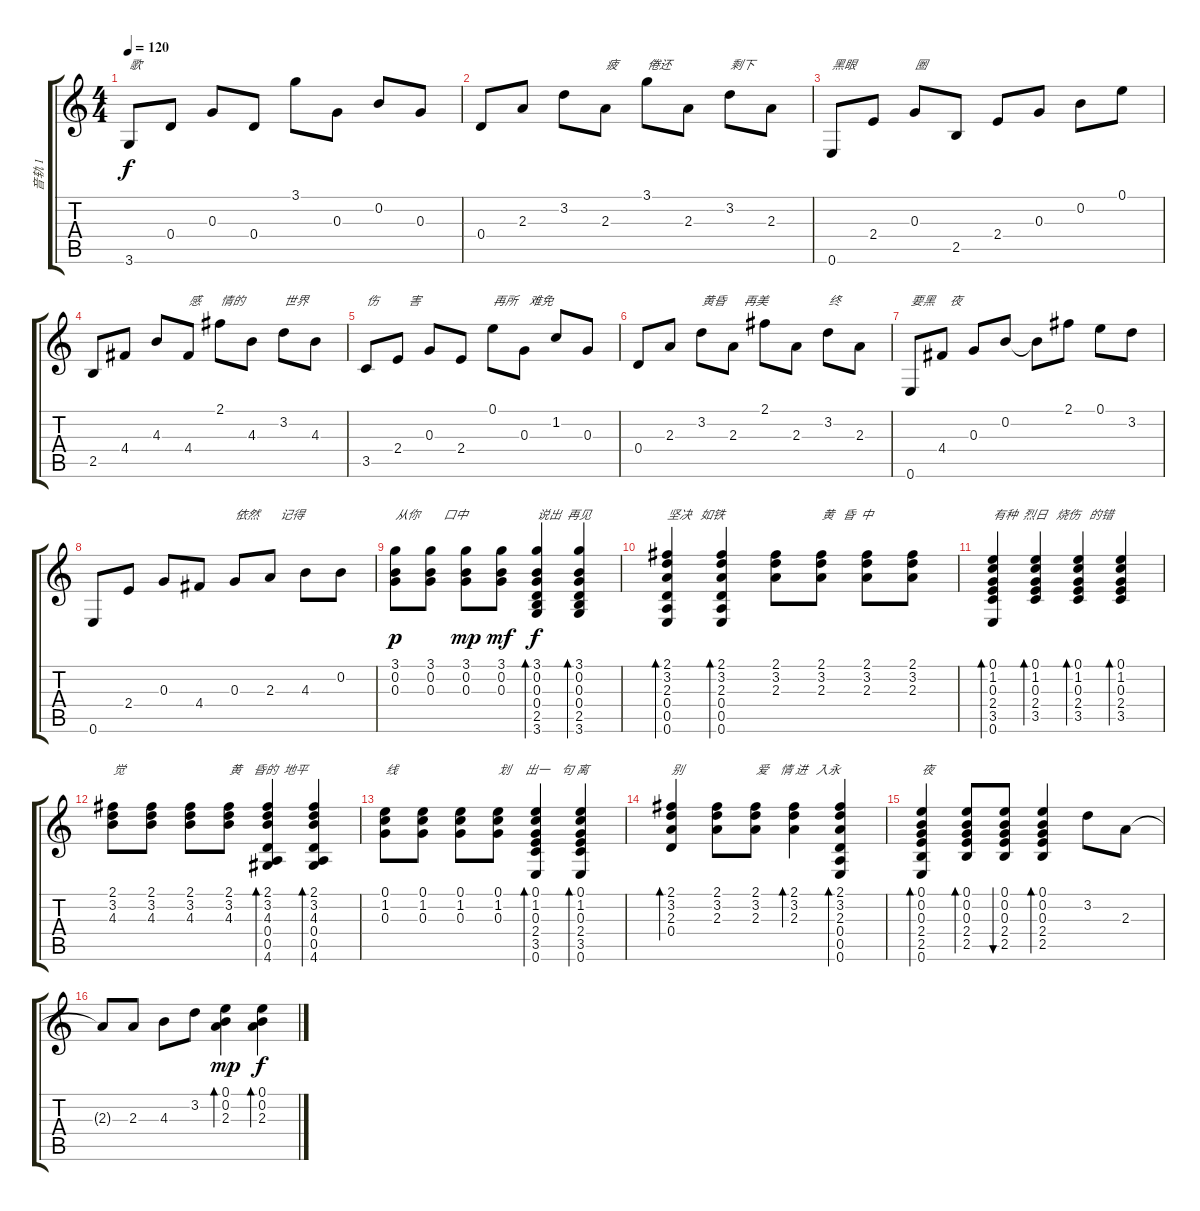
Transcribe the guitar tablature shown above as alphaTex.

\track ("音轨 1" "音轨 1") {instrument acousticguitarsteel}
\staff {score tabs}
\tuning (E4 B3 G3 D3 A2 E2) {hide}
\ts (4 4)
\tempo 120
\clef g2
\ks c
3.6.8{txt "歌" dy f} 0.4.8 0.3.8 0.4.8 3.1.8 0.3.8 0.2.8 0.3.8 |
0.4.8 2.3.8 3.2.8 2.3.8{txt "疲"} 3.1.8{txt "倦还"} 2.3.8 3.2.8{txt "剩下"} 2.3.8 |
0.6.8{txt "黑眼"} 2.4.8 0.3.8{txt "圈"} 2.5.8 2.4.8 0.3.8 0.2.8 0.1.8 |
2.5.8 4.4.8 4.3.8 4.4.8{txt "感"} 2.1.8{txt "情的 "} 4.3.8 3.2.8{txt "世界"} 4.3.8 |
3.5.8{txt "伤          害"} 2.4.8 0.3.8 2.4.8 0.1.8{txt "再所    难免"} 0.3.8 1.2.8 0.3.8 |
0.4.8 2.3.8 3.2.8{txt "黄昏      再美"} 2.3.8 2.1.8 2.3.8 3.2.8{txt "终"} 2.3.8 |
0.6.8{txt "要黑     夜"} 4.4.8 0.3.8 0.2.8 0.2{t}.8 2.1.8 0.1.8 3.2.8 |
0.6.8 2.4.8 0.3.8 4.4.8 0.3.8{txt "依然       记得"} 2.3.8 4.3.8 0.2.8 |
(3.1 0.2 0.3).8{txt "从你        口中" dy p} (3.1 0.2 0.3).8 (3.1 0.2 0.3).8{dy mp} (3.1 0.2 0.3).8{dy mf} (3.1 0.2 0.3 0.4 2.5 3.6).4{bd 30 txt "说出  再见" dy f} (3.1 0.2 0.3 0.4 2.5 3.6).4{bd 30} |
(2.1 3.2 2.3 0.4 0.5 0.6).4{bd 30 txt "坚决   如铁"} (2.1 3.2 2.3 0.4 0.5 0.6).4{bd 30} (2.1 3.2 2.3).8 (2.1 3.2 2.3).8{txt "黄   昏  中"} (2.1 3.2 2.3).8 (2.1 3.2 2.3).8 |
(0.1 1.2 0.3 2.4 3.5 0.6).4{bd 30 txt "有种  烈日   烧伤   的错"} (0.1 1.2 0.3 2.4 3.5).4{bd 30} (0.1 1.2 0.3 2.4 3.5).4{bd 30} (0.1 1.2 0.3 2.4 3.5).4{bd 30} |
(2.1 3.2 4.3).8{txt "觉"} (2.1 3.2 4.3).8 (2.1 3.2 4.3).8 (2.1 3.2 4.3).8{txt "黄    昏的  地平"} (2.1 3.2 4.3 0.4 0.5 4.6).4{bd 30} (2.1 3.2 4.3 0.4 0.5 4.6).4{bd 30} |
(0.1 1.2 0.3).8{txt "线"} (0.1 1.2 0.3).8 (0.1 1.2 0.3).8 (0.1 1.2 0.3).8{txt "划     出一    句 离"} (0.1 1.2 0.3 2.4 3.5 0.6).4{bd 60} (0.1 1.2 0.3 2.4 3.5 0.6).4{bd 60} |
(2.1 3.2 2.3 0.4).4{bd 30 txt "别"} (2.1 3.2 2.3).8 (2.1 3.2 2.3).8{txt "爱    情 进   入永"} (2.1 3.2 2.3).4{bd 30} (2.1 3.2 2.3 0.4 0.5 0.6).4{bd 60} |
(0.1 0.2 0.3 2.4 2.5 0.6).4{bd 30 txt "夜"} (0.1 0.2 0.3 2.4 2.5).8{bd 30} (0.1 0.2 0.3 2.4 2.5).8{bu 30} (0.1 0.2 0.3 2.4 2.5).4{bd 30} 3.2.8 2.3.8 |
2.3{t}.8 2.3.8 4.3.8 3.2.8 (0.1 0.2 2.3).4{bd 30 dy mp} (0.1 0.2 2.3).4{bd 30 dy f}
